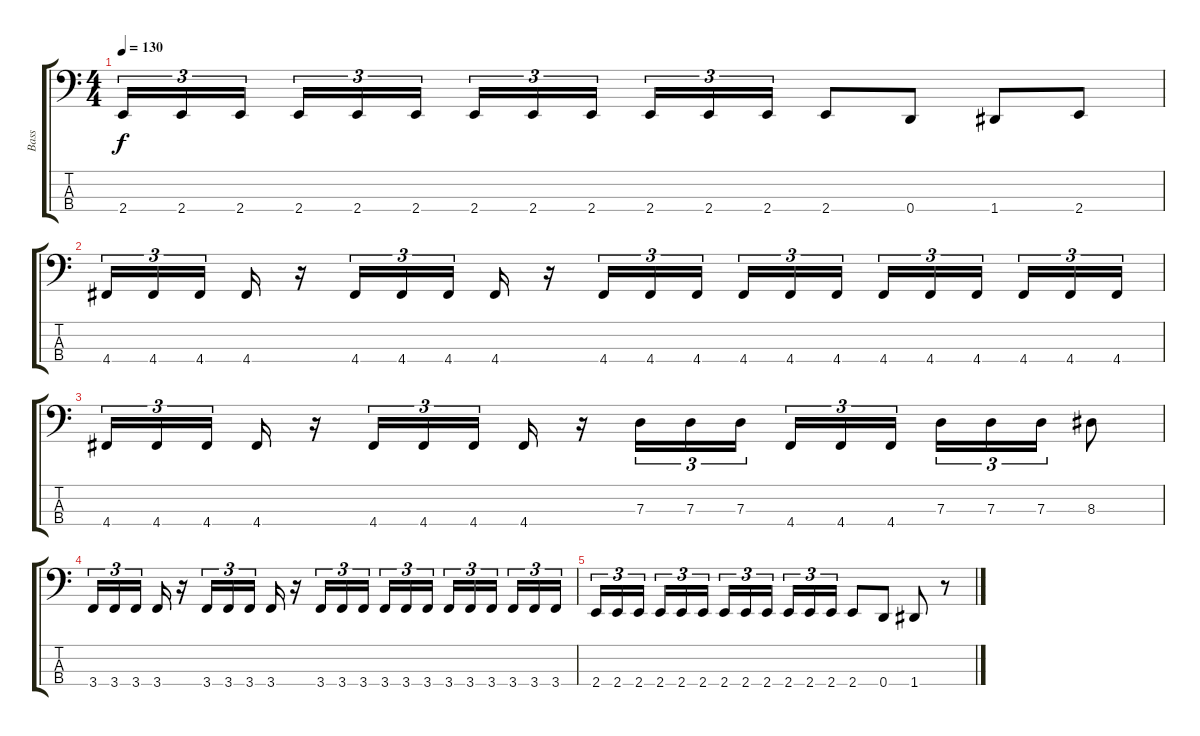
\track ("Bass" "Bass") {instrument electricbassfinger}
\staff {score tabs}
\tuning (F2 C2 G1 D1) {hide}
\ts (4 4)
\tempo 130
\clef f4
\ks c
2.4.16{tu (3 2) dy f} 2.4.16{tu (3 2)} 2.4.16{tu (3 2) beam splitsecondary} 2.4.16{tu (3 2)} 2.4.16{tu (3 2)} 2.4.16{tu (3 2)} 2.4.16{tu (3 2)} 2.4.16{tu (3 2)} 2.4.16{tu (3 2) beam splitsecondary} 2.4.16{tu (3 2)} 2.4.16{tu (3 2)} 2.4.16{tu (3 2)} 2.4.8 0.4.8 1.4.8 2.4.8 |
4.4.16{tu (3 2)} 4.4.16{tu (3 2)} 4.4.16{tu (3 2) beam splitsecondary} 4.4.16 r.16 4.4.16{tu (3 2)} 4.4.16{tu (3 2)} 4.4.16{tu (3 2) beam splitsecondary} 4.4.16 r.16 4.4.16{tu (3 2)} 4.4.16{tu (3 2)} 4.4.16{tu (3 2) beam splitsecondary} 4.4.16{tu (3 2)} 4.4.16{tu (3 2)} 4.4.16{tu (3 2)} 4.4.16{tu (3 2)} 4.4.16{tu (3 2)} 4.4.16{tu (3 2) beam splitsecondary} 4.4.16{tu (3 2)} 4.4.16{tu (3 2)} 4.4.16{tu (3 2)} |
4.4.16{tu (3 2)} 4.4.16{tu (3 2)} 4.4.16{tu (3 2) beam splitsecondary} 4.4.16 r.16 4.4.16{tu (3 2)} 4.4.16{tu (3 2)} 4.4.16{tu (3 2) beam splitsecondary} 4.4.16 r.16 7.3.16{tu (3 2)} 7.3.16{tu (3 2)} 7.3.16{tu (3 2) beam splitsecondary} 4.4.16{tu (3 2)} 4.4.16{tu (3 2)} 4.4.16{tu (3 2)} 7.3.16{tu (3 2)} 7.3.16{tu (3 2)} 7.3.16{tu (3 2)} 8.3.8 |
3.4.16{tu (3 2)} 3.4.16{tu (3 2)} 3.4.16{tu (3 2) beam splitsecondary} 3.4.16 r.16 3.4.16{tu (3 2)} 3.4.16{tu (3 2)} 3.4.16{tu (3 2) beam splitsecondary} 3.4.16 r.16 3.4.16{tu (3 2)} 3.4.16{tu (3 2)} 3.4.16{tu (3 2) beam splitsecondary} 3.4.16{tu (3 2)} 3.4.16{tu (3 2)} 3.4.16{tu (3 2)} 3.4.16{tu (3 2)} 3.4.16{tu (3 2)} 3.4.16{tu (3 2) beam splitsecondary} 3.4.16{tu (3 2)} 3.4.16{tu (3 2)} 3.4.16{tu (3 2)} |
2.4.16{tu (3 2)} 2.4.16{tu (3 2)} 2.4.16{tu (3 2) beam splitsecondary} 2.4.16{tu (3 2)} 2.4.16{tu (3 2)} 2.4.16{tu (3 2)} 2.4.16{tu (3 2)} 2.4.16{tu (3 2)} 2.4.16{tu (3 2) beam splitsecondary} 2.4.16{tu (3 2)} 2.4.16{tu (3 2)} 2.4.16{tu (3 2)} 2.4.8 0.4.8 1.4.8 r.8
